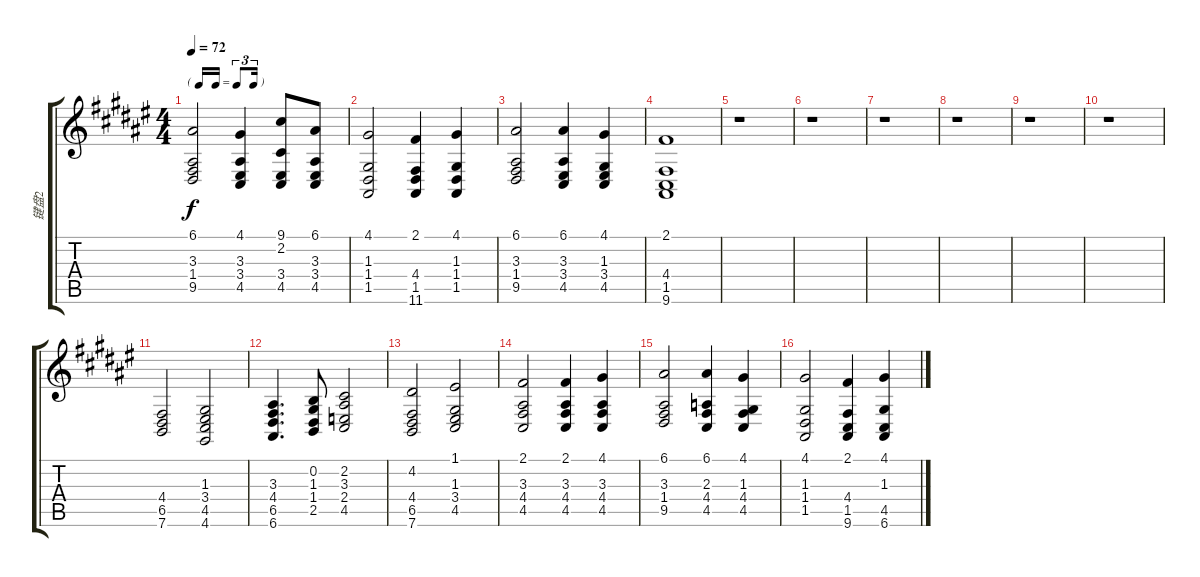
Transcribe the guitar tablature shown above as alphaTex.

\track ("键盘2" "键盘2") {instrument acousticgrandpiano}
\staff {score tabs}
\tuning (E4 B3 G3 D3 A2 E2) {hide}
\ts (4 4)
\tf triplet16th
\tempo 72
\clef g2
\ks f#
(6.1 3.3 1.4 9.5).2{dy f} (4.1 3.3 3.4 4.5).4 (9.1 2.2 3.4 4.5).8 (6.1 3.3 3.4 4.5).8 |
(4.1 1.3 1.4 1.5).2 (2.1 4.4 1.5 11.6).4 (4.1 1.3 1.4 1.5).4 |
(6.1 3.3 1.4 9.5).2 (6.1 3.3 3.4 4.5).4 (4.1 1.3 3.4 4.5).4 |
(2.1 4.4 1.5 9.6).1 |
r.1 |
r.1 |
r.1 |
r.1 |
r.1 |
r.1 |
(4.4 6.5 7.6).2 (1.3 3.4 4.5 4.6).2 |
(3.3 4.4 6.5 6.6).4{d} (0.2 1.3 1.4 2.5).8 (2.2 3.3 2.4 4.5).2 |
(4.2 4.4 6.5 7.6).2 (1.1 1.3 3.4 4.5).2 |
(2.1 3.3 4.4 4.5).2 (2.1 3.3 4.4 4.5).4 (4.1 3.3 4.4 4.5).4 |
(6.1 3.3 1.4 9.5).2 (6.1 2.3 4.4 4.5).4 (4.1 1.3 4.4 4.5).4 |
(4.1 1.3 1.4 1.5).2 (2.1 4.4 1.5 9.6).4 (4.1 1.3 4.5 6.6).4
